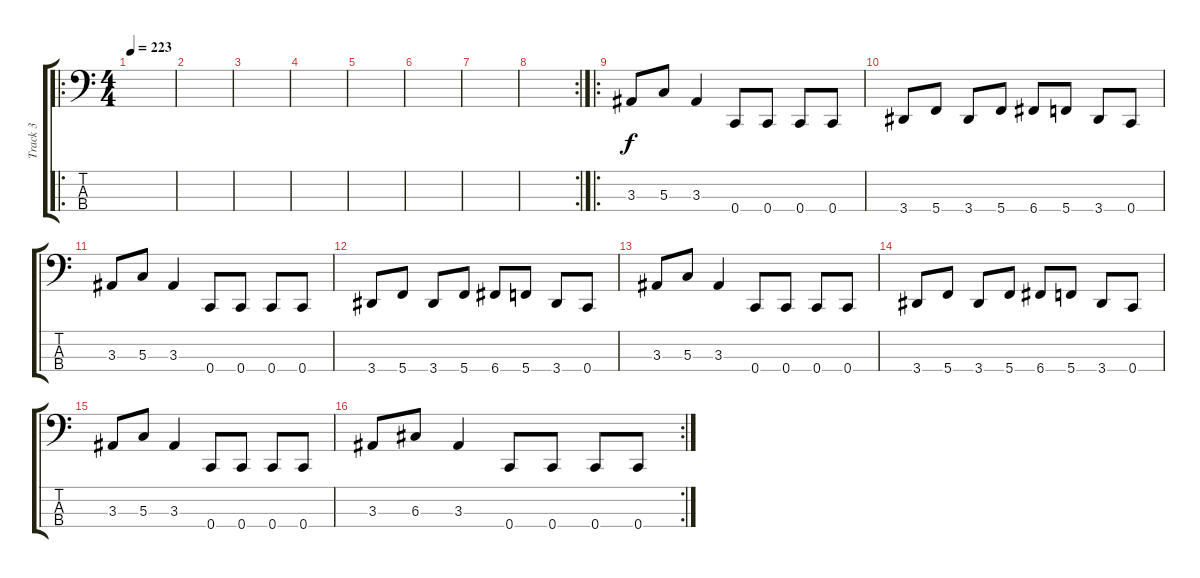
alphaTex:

\track ("Track 3" "Track 3") {instrument acousticguitarsteel}
\staff {score tabs}
\tuning (F2 C2 G1 C1) {hide}
\ro
\ts (4 4)
\tempo 223
\clef f4
\ks c
|
|
|
|
|
|
|
\rc 2
|
\ro
3.3.8 5.3.8 3.3.4 0.4.8 0.4.8 0.4.8 0.4.8 |
3.4.8 5.4.8 3.4.8 5.4.8 6.4.8 5.4.8 3.4.8 0.4.8 |
3.3.8 5.3.8 3.3.4 0.4.8 0.4.8 0.4.8 0.4.8 |
3.4.8 5.4.8 3.4.8 5.4.8 6.4.8 5.4.8 3.4.8 0.4.8 |
3.3.8 5.3.8 3.3.4 0.4.8 0.4.8 0.4.8 0.4.8 |
3.4.8 5.4.8 3.4.8 5.4.8 6.4.8 5.4.8 3.4.8 0.4.8 |
3.3.8 5.3.8 3.3.4 0.4.8 0.4.8 0.4.8 0.4.8 |
\rc 2
3.3.8 6.3.8 3.3.4 0.4.8 0.4.8 0.4.8 0.4.8
